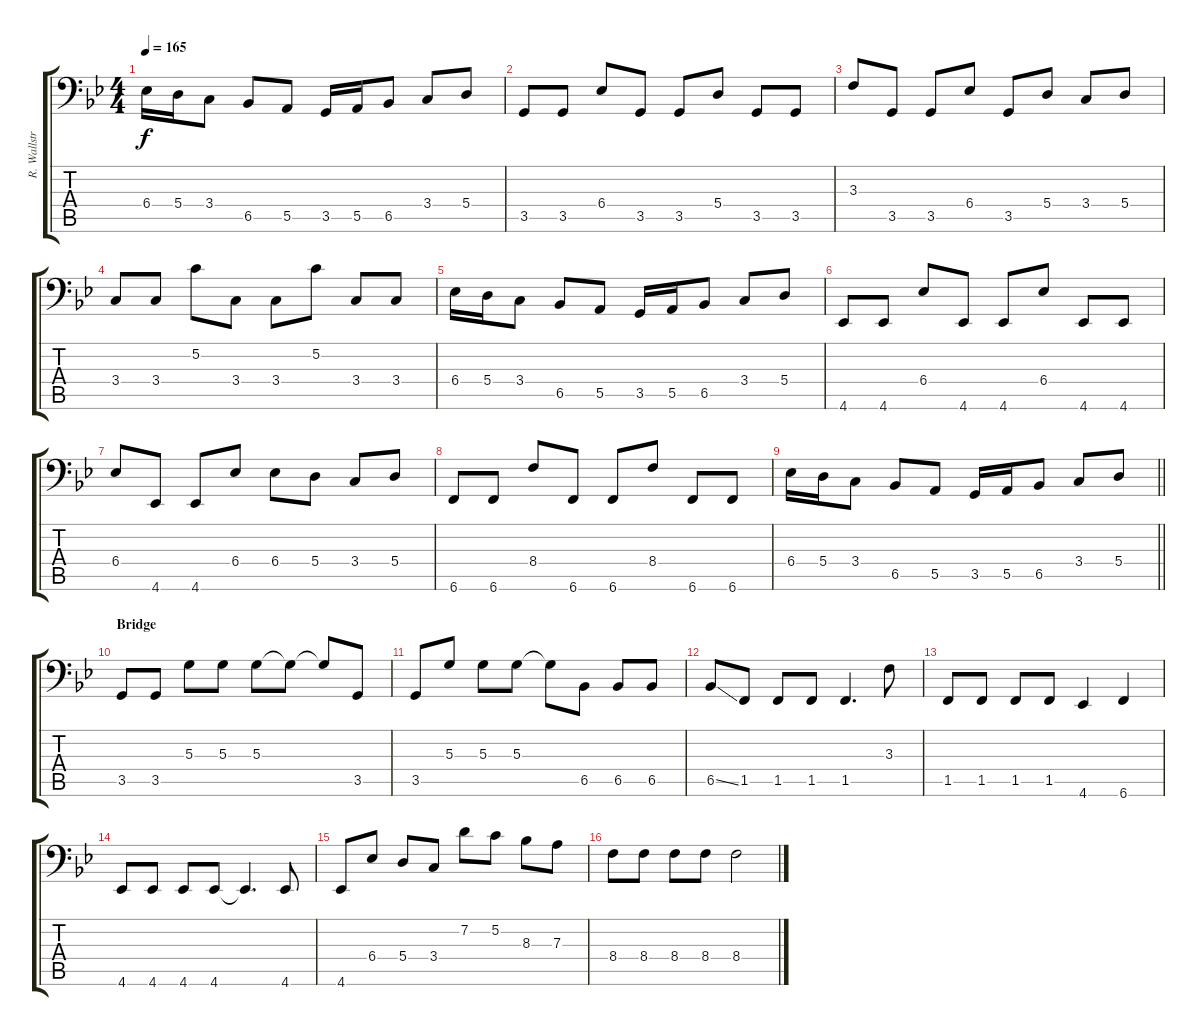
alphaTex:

\track ("R. Wallström (Bass)" "R. Wallstr") {instrument electricbassfinger}
\staff {score tabs}
\tuning (C3 G2 D2 A1 E1 B0) {hide}
\ts (4 4)
\tempo 165
\clef f4
\ks gminor
6.4.16{dy f} 5.4.16 3.4.8 6.5.8 5.5.8 3.5.16 5.5.16 6.5.8 3.4.8 5.4.8 |
3.5.8 3.5.8 6.4.8 3.5.8 3.5.8 5.4.8 3.5.8 3.5.8 |
3.3.8 3.5.8 3.5.8 6.4.8 3.5.8 5.4.8 3.4.8 5.4.8 |
3.4.8 3.4.8 5.2.8 3.4.8 3.4.8 5.2.8 3.4.8 3.4.8 |
6.4.16 5.4.16 3.4.8 6.5.8 5.5.8 3.5.16 5.5.16 6.5.8 3.4.8 5.4.8 |
4.6.8 4.6.8 6.4.8 4.6.8 4.6.8 6.4.8 4.6.8 4.6.8 |
6.4.8 4.6.8 4.6.8 6.4.8 6.4.8 5.4.8 3.4.8 5.4.8 |
6.6.8 6.6.8 8.4.8 6.6.8 6.6.8 8.4.8 6.6.8 6.6.8 |
\barLineRight lightlight
6.4.16 5.4.16 3.4.8 6.5.8 5.5.8 3.5.16 5.5.16 6.5.8 3.4.8 5.4.8 |
\section ("" "Bridge")
3.5.8 3.5.8 5.3.8 5.3.8 5.3.8 5.3{t}.8 5.3{t}.8 3.5.8 |
3.5.8 5.3.8 5.3.8 5.3.8 5.3{t}.8 6.5.8 6.5.8 6.5.8 |
6.5{ss}.8 1.5.8 1.5.8 1.5.8 1.5.4{d} 3.3.8 |
1.5.8 1.5.8 1.5.8 1.5.8 4.6.4 6.6.4 |
4.6.8 4.6.8 4.6.8 4.6.8 4.6{t}.4{d} 4.6.8 |
4.6.8 6.4.8 5.4.8 3.4.8 7.2.8 5.2.8 8.3.8 7.3.8 |
8.4.8 8.4.8 8.4.8 8.4.8 8.4.2
